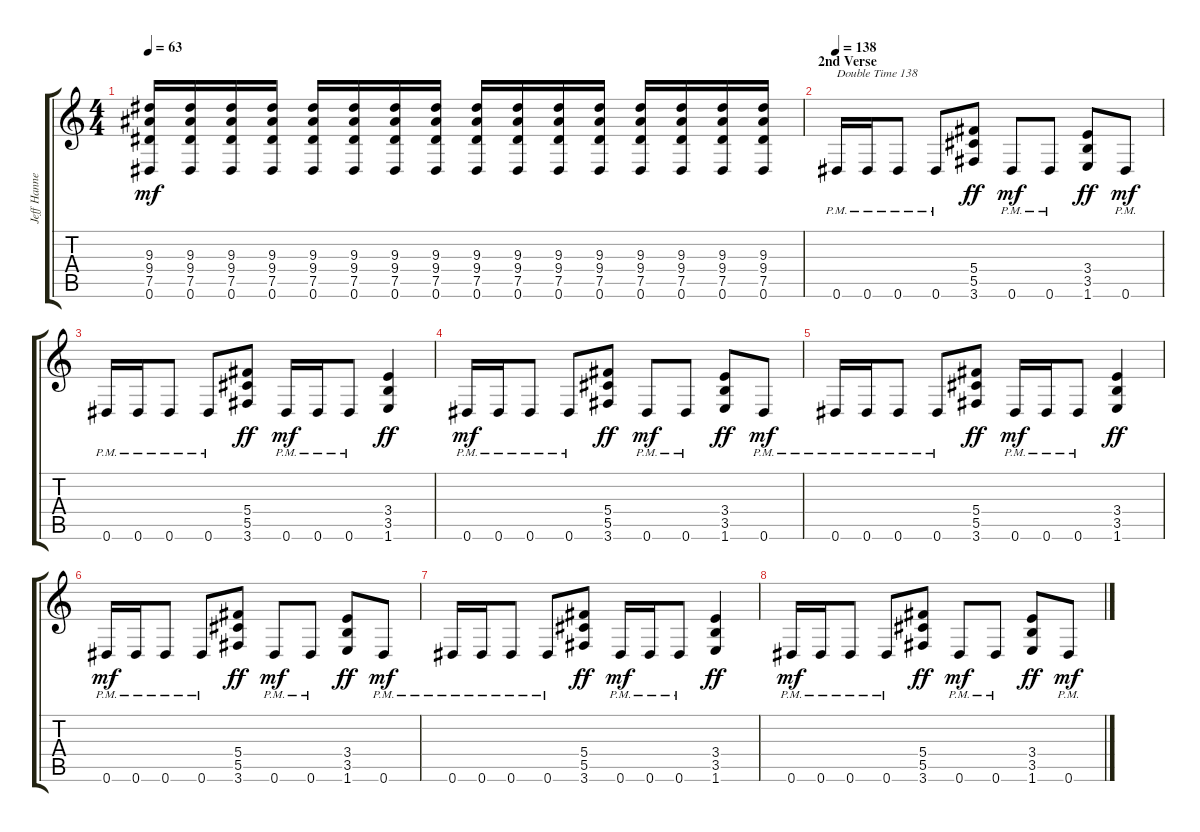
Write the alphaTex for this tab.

\track ("Jeff Hanneman" "Jeff Hanne") {instrument distortionguitar}
\staff {score tabs}
\tuning (Eb4 Bb3 Gb3 Db3 Ab2 Eb2) {hide}
\ts (4 4)
\tempo 63
\clef g2
\ks c
(9.3 9.4 7.5 0.6).16{dy mf} (9.3 9.4 7.5 0.6).16 (9.3 9.4 7.5 0.6).16 (9.3 9.4 7.5 0.6).16 (9.3 9.4 7.5 0.6).16 (9.3 9.4 7.5 0.6).16 (9.3 9.4 7.5 0.6).16 (9.3 9.4 7.5 0.6).16 (9.3 9.4 7.5 0.6).16 (9.3 9.4 7.5 0.6).16 (9.3 9.4 7.5 0.6).16 (9.3 9.4 7.5 0.6).16 (9.3 9.4 7.5 0.6).16 (9.3 9.4 7.5 0.6).16 (9.3 9.4 7.5 0.6).16 (9.3 9.4 7.5 0.6).16 |
\section ("" "2nd Verse")
\tempo 138
0.6{pm}.16{txt "Double Time 138"} 0.6{pm}.16 0.6{pm}.8 0.6{pm}.8 (5.4 5.5 3.6).8{dy ff} 0.6{pm}.8{dy mf} 0.6{pm}.8 (3.4 3.5 1.6).8{dy ff} 0.6{pm}.8{dy mf} |
0.6{pm}.16 0.6{pm}.16 0.6{pm}.8 0.6{pm}.8 (5.4 5.5 3.6).8{dy ff} 0.6{pm}.16{dy mf} 0.6{pm}.16 0.6{pm}.8 (3.4 3.5 1.6).4{dy ff} |
0.6{pm}.16{dy mf} 0.6{pm}.16 0.6{pm}.8 0.6{pm}.8 (5.4 5.5 3.6).8{dy ff} 0.6{pm}.8{dy mf} 0.6{pm}.8 (3.4 3.5 1.6).8{dy ff} 0.6{pm}.8{dy mf} |
0.6{pm}.16 0.6{pm}.16 0.6{pm}.8 0.6{pm}.8 (5.4 5.5 3.6).8{dy ff} 0.6{pm}.16{dy mf} 0.6{pm}.16 0.6{pm}.8 (3.4 3.5 1.6).4{dy ff} |
0.6{pm}.16{dy mf} 0.6{pm}.16 0.6{pm}.8 0.6{pm}.8 (5.4 5.5 3.6).8{dy ff} 0.6{pm}.8{dy mf} 0.6{pm}.8 (3.4 3.5 1.6).8{dy ff} 0.6{pm}.8{dy mf} |
0.6{pm}.16 0.6{pm}.16 0.6{pm}.8 0.6{pm}.8 (5.4 5.5 3.6).8{dy ff} 0.6{pm}.16{dy mf} 0.6{pm}.16 0.6{pm}.8 (3.4 3.5 1.6).4{dy ff} |
0.6{pm}.16{dy mf} 0.6{pm}.16 0.6{pm}.8 0.6{pm}.8 (5.4 5.5 3.6).8{dy ff} 0.6{pm}.8{dy mf} 0.6{pm}.8 (3.4 3.5 1.6).8{dy ff} 0.6{pm}.8{dy mf}
